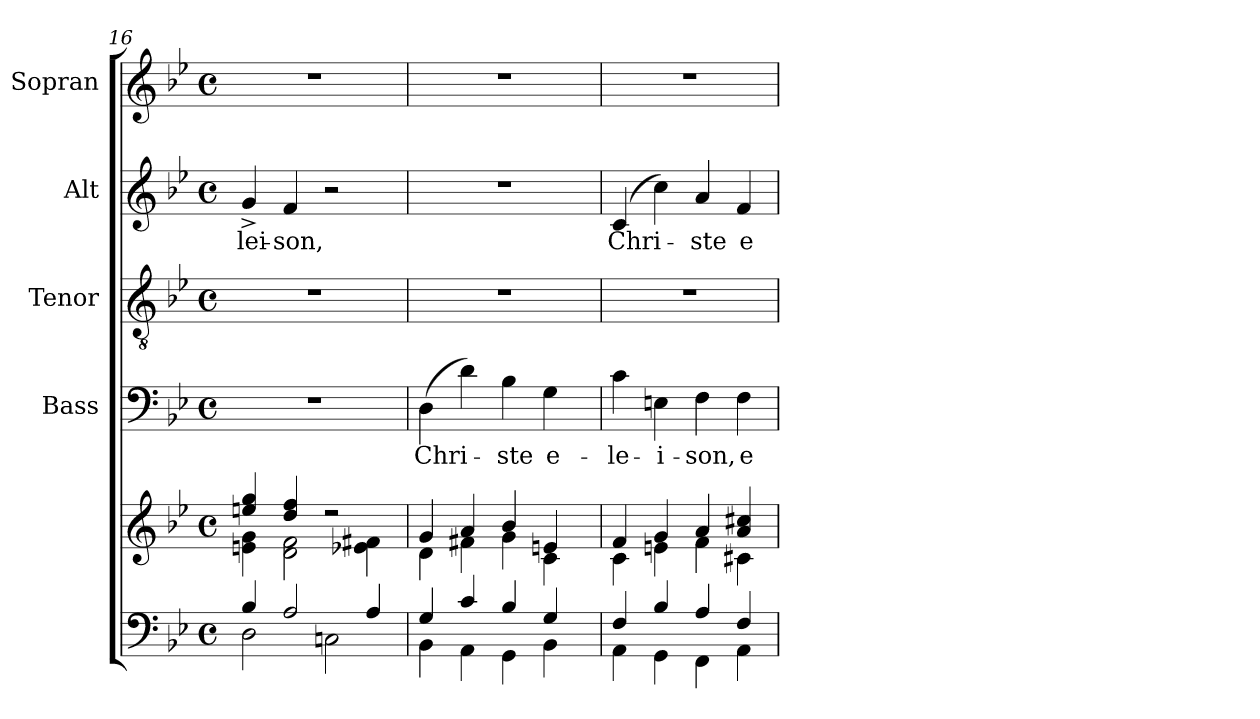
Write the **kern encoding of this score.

**kern	**kern	**kern	**text	**kern	**kern	**text	**kern
*part5	*part5	*part4	*part4	*part3	*part2	*part2	*part1
*staff6	*staff5	*staff4	*staff4	*staff3	*staff2	*staff2	*staff1
*	*	*I"Bass	*	*I"Tenor	*I"Alt	*	*I"Sopran
*	*	*I'B.	*	*I'T.	*I'A.	*	*I'S.
*clefF4	*clefG2	*clefF4	*	*clefGv2	*clefG2	*	*clefG2
*k[b-e-]	*k[b-e-]	*k[b-e-]	*	*k[b-e-]	*k[b-e-]	*	*k[b-e-]
*B-:	*B-:	*B-:	*	*B-:	*B-:	*	*B-:
*M4/4	*M4/4	*M4/4	*	*M4/4	*M4/4	*	*M4/4
*met(c)	*met(c)	*met(c)	*	*met(c)	*met(c)	*	*met(c)
=16	=16	=16	=16	=16	=16	=16	=16
*^	*^	*	*	*	*	*	*
!	!	!	!	!	!	!	!	!LO:LY:b	!
4B-/	2D\	4een/ 4gg/	4en\ 4g\	1r	.	1r	4g^>/	-lei-	1r
!	!	!	!	!	!	!	!	!LO:LY:b	!
2A/	.	4dd/ 4ff/	2d\ 2f\	.	.	.	4f/	-son,	.
.	2Cn\	2rdd	.	.	.	.	2r	.	.
4A/	.	.	4e-X\ 4f#X\	.	.	.	.	.	.
!!LO:LB:g=z
=17	=17	=17	=17	=17	=17	=17	=17	=17	=17
!	!	!	!	!	!LO:LY:b	!	!	!	!
4G/	4BB-\	4g/	4d\	(>4D\	Chri-	1r	1r	.	1r
4c/	4AA\	4a/	4f#X\	4d\)	.	.	.	.	.
!	!	!	!	!	!LO:LY:b	!	!	!	!
4B-/	4GG\	4b-/	4g\	4B-\	-ste	.	.	.	.
!	!	!	!	!	!LO:LY:b	!	!	!	!
4G/	4BB-\	4en/	4c\	4G\	e-	.	.	.	.
=18	=18	=18	=18	=18	=18	=18	=18	=18	=18
!	!	!	!	!	!LO:LY:b	!	!	!LO:LY:b	!
4F/	4AA\	4f/	4c\	4c\	-le-	1r	(4c/	Chri-	1r
!	!	!	!	!	!LO:LY:b	!	!	!	!
4B-/	4GG\	4g/	4en\	4En\	-i-	.	4cc\)	.	.
!	!	!	!	!	!LO:LY:b	!	!	!LO:LY:b	!
4A/	4FF\	4a/	4f\	4F\	-son,	.	4a/	-ste	.
!	!	!	!	!	!LO:LY:b	!	!	!LO:LY:b	!
4F/	4AA\	4a/ 4cc#X/	4c#X\	4F\	e-	.	4f/	e-	.
*v	*v	*	*	*	*	*	*	*	*
*	*v	*v	*	*	*	*	*	*
=	=	=	=	=	=	=	=
*-	*-	*-	*-	*-	*-	*-	*-
